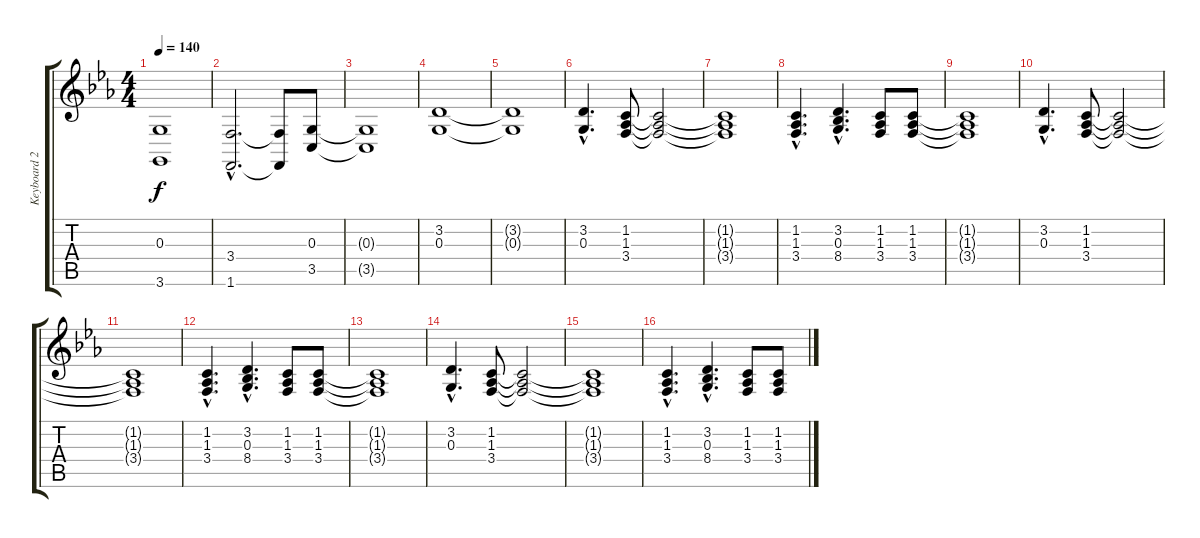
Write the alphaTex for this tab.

\track ("Keyboard 2" "Keyboard 2") {instrument stringensemble1}
\staff {score tabs}
\tuning (E4 B3 G3 D3 A2 E2) {hide}
\ts (4 4)
\tempo 140
\clef g2
\ks eb
(0.3{t} 3.6{t}).1{dy f} |
(3.4{hac} 1.6{hac}).2{d} (3.4{t} 1.6{t}).8 (0.3 3.5).8 |
(0.3{t} 3.5{t}).1 |
(3.2 0.3).1 |
(3.2{t} 0.3{t}).1 |
(3.2{hac} 0.3{hac}).4{d} (1.2 1.3 3.4).8 (1.2{t} 1.3{t} 3.4{t}).2 |
(1.2{t} 1.3{t} 3.4{t}).1 |
(1.2{hac} 1.3{hac} 3.4{hac}).4{d} (3.2{hac} 0.3{hac} 8.4{hac}).4{d} (1.2 1.3 3.4).8 (1.2 1.3 3.4).8 |
(1.2{t} 1.3{t} 3.4{t}).1 |
(3.2{hac} 0.3{hac}).4{d} (1.2 1.3 3.4).8 (1.2{t} 1.3{t} 3.4{t}).2 |
(1.2{t} 1.3{t} 3.4{t}).1 |
(1.2{hac} 1.3{hac} 3.4{hac}).4{d} (3.2{hac} 0.3{hac} 8.4{hac}).4{d} (1.2 1.3 3.4).8 (1.2 1.3 3.4).8 |
(1.2{t} 1.3{t} 3.4{t}).1 |
(3.2{hac} 0.3{hac}).4{d} (1.2 1.3 3.4).8 (1.2{t} 1.3{t} 3.4{t}).2 |
(1.2{t} 1.3{t} 3.4{t}).1 |
(1.2{hac} 1.3{hac} 3.4{hac}).4{d} (3.2{hac} 0.3{hac} 8.4{hac}).4{d} (1.2 1.3 3.4).8 (1.2 1.3 3.4).8
